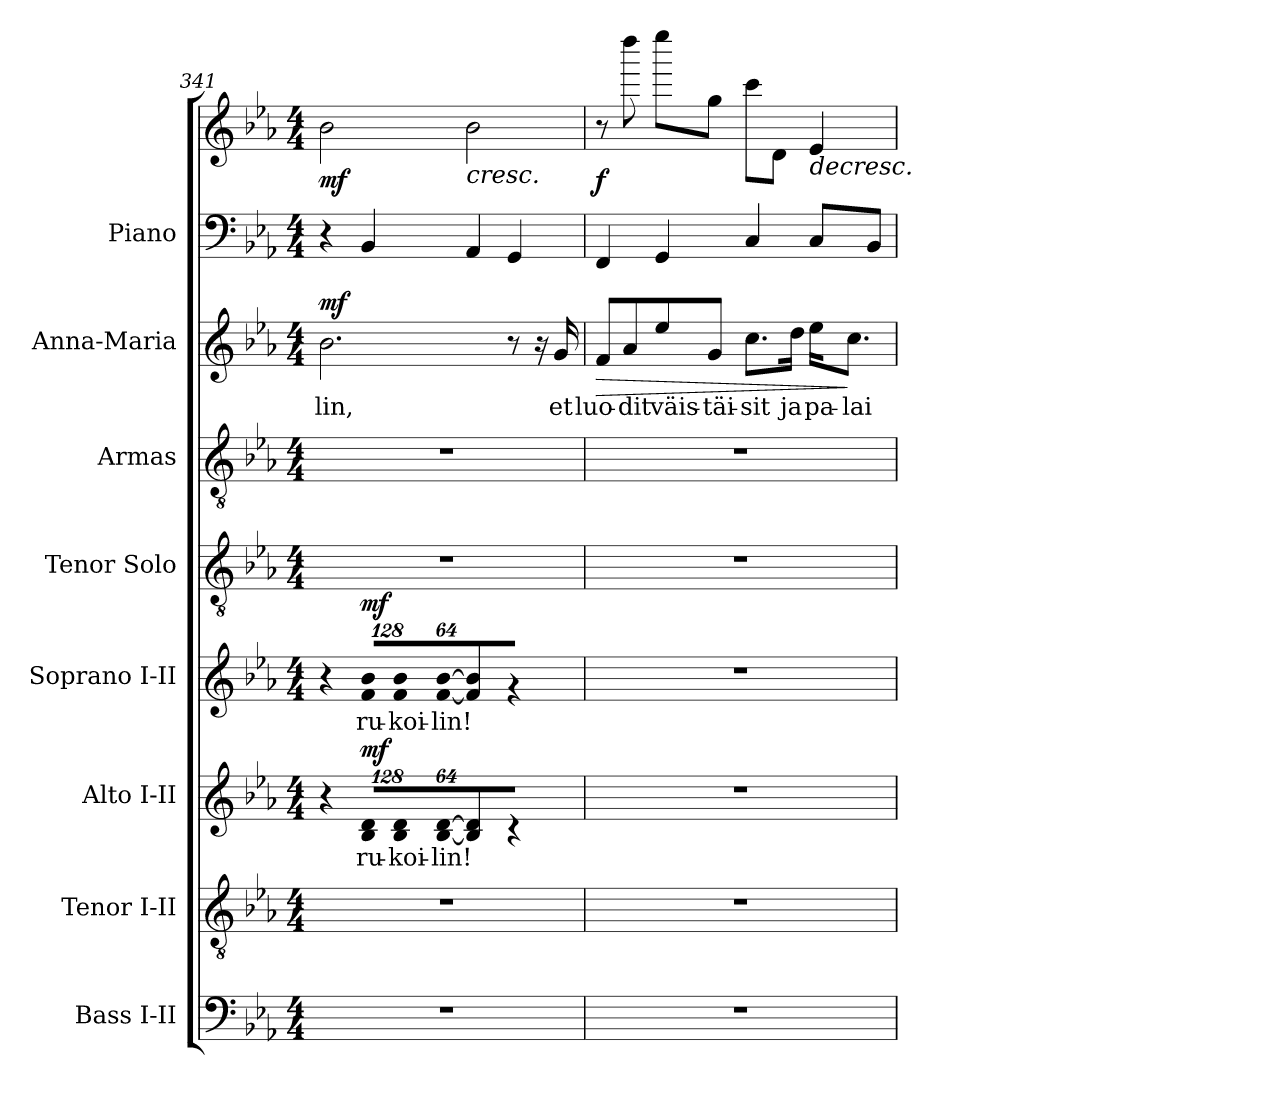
**kern	**kern	**kern	**text	**dynam	**kern	**text	**dynam	**kern	**kern	**kern	**text	**dynam	**kern	**kern	**dynam
*part8	*part7	*part6	*part6	*part6	*part5	*part5	*part5	*part4	*part3	*part2	*part2	*part2	*part1	*part1	*part1
*staff9	*staff8	*staff7	*staff7	*staff7	*staff6	*staff6	*staff6	*staff5	*staff4	*staff3	*staff3	*staff3	*staff2	*staff1	*staff1/2
*I"Bass I-II	*I"Tenor I-II	*I"Alto I-II	*	*	*I"Soprano I-II	*	*	*I"Tenor Solo	*I"Armas	*I"Anna-Maria	*	*	*I"Piano	*	*
*I'B.	*I'T.	*I'A.	*	*	*I'S.	*	*	*I'T. Solo	*I'Armas	*I'A-M	*	*	*I'Pno.	*	*
*clefF4	*clefGv2	*clefG2	*	*	*clefG2	*	*	*clefGv2	*clefGv2	*clefG2	*	*	*clefF4	*clefG2	*
*	*ITrd7c12	*	*	*	*	*	*	*ITrd7c12	*ITrd7c12	*	*	*	*	*	*
*k[b-e-a-]	*k[b-e-a-]	*k[b-e-a-]	*	*	*k[b-e-a-]	*	*	*k[b-e-a-]	*k[b-e-a-]	*k[b-e-a-]	*	*	*k[b-e-a-]	*k[b-e-a-]	*
*E-:	*E-:	*E-:	*	*	*E-:	*	*	*E-:	*E-:	*E-:	*	*	*E-:	*E-:	*
*M4/4	*M4/4	*M4/4	*	*	*M4/4	*	*	*M4/4	*M4/4	*M4/4	*	*	*M4/4	*M4/4	*
=341	=341	=341	=341	=341	=341	=341	=341	=341	=341	=341	=341	=341	=341	=341	=341
!	!	!	!	!	!	!	!	!	!	!	!LO:LY:b:color=#000000	!	!	!	!
1r	1r	4r	.	.	4r	.	.	1r	1r	2.b-i\	-lin,	mf	4r	2b-i\	mf
*	*	*Xbrackettup	*	*	*	*	*	*	*	*	*	*	*	*	*
!	!	!LO:N:vis=8	!	!	!	!	!	!	!	!	!	!	!	!	!
!	!	!	!LO:LY:b:color=#000000	!	!	!	!	!	!	!	!	!	!	!	!
*	*	*	*	*	*Xbrackettup	*	*	*	*	*	*	*	*	*	*
!	!	!	!	!	!LO:N:vis=8	!	!	!	!	!	!	!	!	!	!
!	!	!	!	!	!	!LO:LY:b:color=#000000	!	!	!	!	!	!	!	!	!
.	.	1024%85B-i/ 1024%85diL	ru-	mf	1024%85fi/ 1024%85b-iL	ru-	mf	.	.	.	.	.	4BB-i/	.	[
!	!	!LO:N:vis=8	!	!	!	!	!	!	!	!	!	!	!	!	!
!	!	!	!LO:LY:b:color=#000000	!	!LO:N:vis=8	!	!	!	!	!	!	!	!	!	!
!	!	!	!	!	!	!LO:LY:b:color=#000000	!	!	!	!	!	!	!	!	!
.	.	1024%85B-i/ 1024%85di	-koi-	.	1024%85fi/ 1024%85b-i	-koi-	.	.	.	.	.	.	.	.	.
!	!	!LO:N:vis=8	!	!	!	!	!	!	!	!	!	!	!	!	!
!	!	!	!LO:LY:b:color=#000000	!	!LO:N:vis=8	!	!	!	!	!	!	!	!	!	!
!	!	!	!	!	!	!LO:LY:b:color=#000000	!	!	!	!	!	!	!	!	!
.	.	[<512%43B-i/ [>512%43diJ	-lin!	.	[<512%43fi/ [>512%43b-iJ	-lin!	.	.	.	.	.	.	.	.	.
!	!	!	!	!	!	!	!	!	!	!	!	!	!	!	!LO:HP:b
.	.	4B-i/] 4di]	.	.	4fi/] 4b-i]	.	.	.	.	.	.	.	4AA-i/	2b-i\	<
.	.	4r	.	.	4r	.	.	.	.	8r	.	.	4GGi/	.	.
.	.	.	.	.	.	.	.	.	.	16r	.	.	.	.	.
!	!	!	!	!	!	!	!	!	!	!	!LO:LY:b:color=#000000	!	!	!	!
.	.	.	.	.	.	.	.	.	.	16gi/	et	.	.	.	.
!!LO:PB:g=z
=342	=342	=342	=342	=342	=342	=342	=342	=342	=342	=342	=342	=342	=342	=342	=342
!	!	!	!	!	!	!	!	!	!	!	!LO:LY:b:color=#000000	!LO:HP:b	!	!	!
1r	1r	1r	.	.	1r	.	.	1r	1r	8fi/L	luo-	>	4FFi/	8r	f
!	!	!	!	!	!	!	!	!	!	!	!LO:LY:b:color=#000000	!	!	!	!
.	.	.	.	.	.	.	.	.	.	8a-i/	-dit	.	.	8ddddi\	.
!	!	!	!	!	!	!	!	!	!	!	!LO:LY:b:color=#000000	!	!	!	!
.	.	.	.	.	.	.	.	.	.	8ee-i/	väis-	.	4GGi/	8eeee-i\L	]
!	!	!	!	!	!	!	!	!	!	!	!LO:LY:b:color=#000000	!	!	!	!
.	.	.	.	.	.	.	.	.	.	8gi/J	-täi-	.	.	8ggi\J	.
!	!	!	!	!	!	!	!	!	!	!	!LO:LY:b:color=#000000	!	!	!	!
.	.	.	.	.	.	.	.	.	.	8.cci\L	-sit	.	4Ci/	8ccci\L	.
.	.	.	.	.	.	.	.	.	.	.	.	.	.	8di\J	.
!	!	!	!	!	!	!	!	!	!	!	!LO:LY:b:color=#000000	!	!	!	!
.	.	.	.	.	.	.	.	.	.	16ddi\Jk	ja	.	.	.	.
!	!	!	!	!	!	!	!	!	!	!	!LO:LY:b:color=#000000	!	!	!	!LO:HP:b
.	.	.	.	.	.	.	.	.	.	16ee-i\KL	pa-	.	8Ci/L	4e-i/	>
!	!	!	!	!	!	!	!	!	!	!	!LO:LY:b:color=#000000	!	!	!	!
.	.	.	.	.	.	.	.	.	.	8.cci\J	-lai-	]	.	.	.
.	.	.	.	.	.	.	.	.	.	.	.	.	8BB-i/J	.	.
=	=	=	=	=	=	=	=	=	=	=	=	=	=	=	=
*-	*-	*-	*-	*-	*-	*-	*-	*-	*-	*-	*-	*-	*-	*-	*-
